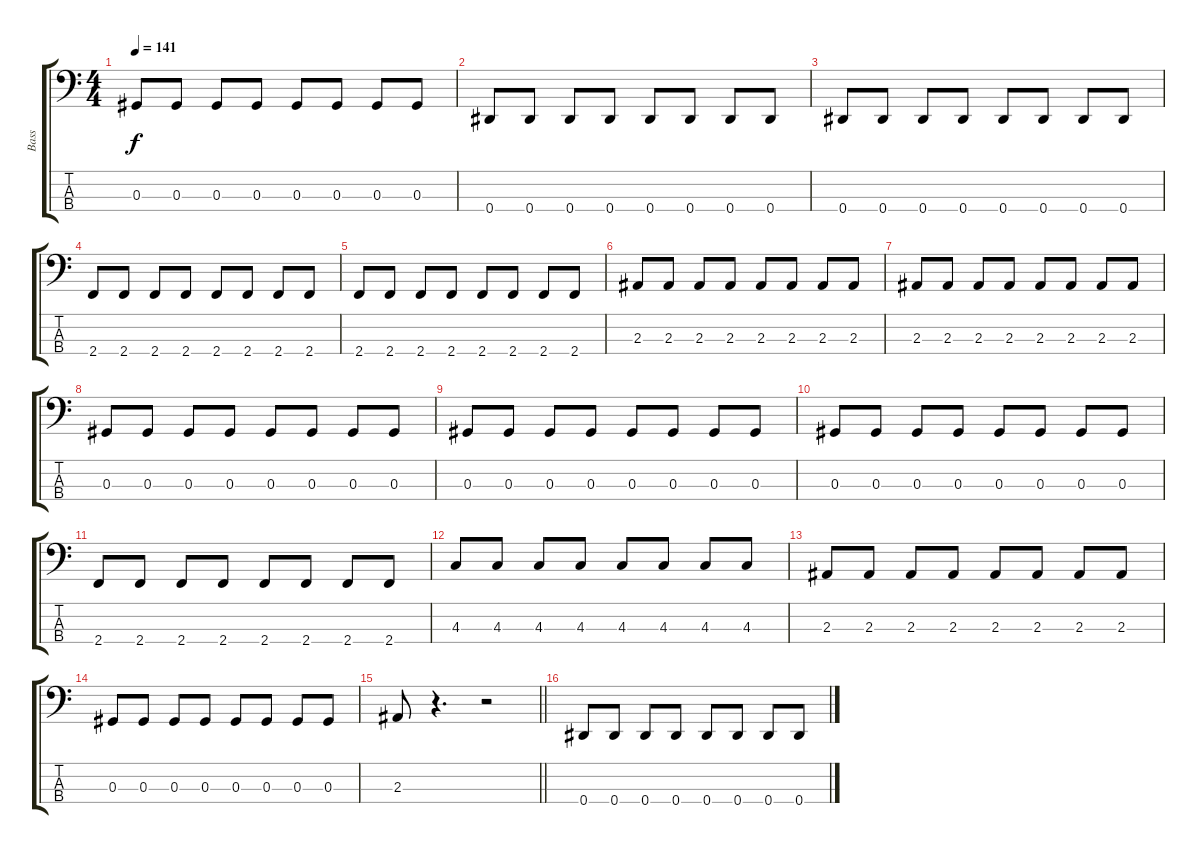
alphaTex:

\track ("Bass" "Bass") {instrument electricbassfinger}
\staff {score tabs}
\tuning (Gb2 Db2 Ab1 Eb1) {hide}
\ts (4 4)
\tempo 141
\clef f4
\ks c
0.3.8{dy f} 0.3.8 0.3.8 0.3.8 0.3.8 0.3.8 0.3.8 0.3.8 |
0.4.8 0.4.8 0.4.8 0.4.8 0.4.8 0.4.8 0.4.8 0.4.8 |
0.4.8 0.4.8 0.4.8 0.4.8 0.4.8 0.4.8 0.4.8 0.4.8 |
2.4.8 2.4.8 2.4.8 2.4.8 2.4.8 2.4.8 2.4.8 2.4.8 |
2.4.8 2.4.8 2.4.8 2.4.8 2.4.8 2.4.8 2.4.8 2.4.8 |
2.3.8 2.3.8 2.3.8 2.3.8 2.3.8 2.3.8 2.3.8 2.3.8 |
2.3.8 2.3.8 2.3.8 2.3.8 2.3.8 2.3.8 2.3.8 2.3.8 |
0.3.8 0.3.8 0.3.8 0.3.8 0.3.8 0.3.8 0.3.8 0.3.8 |
0.3.8 0.3.8 0.3.8 0.3.8 0.3.8 0.3.8 0.3.8 0.3.8 |
0.3.8 0.3.8 0.3.8 0.3.8 0.3.8 0.3.8 0.3.8 0.3.8 |
2.4.8 2.4.8 2.4.8 2.4.8 2.4.8 2.4.8 2.4.8 2.4.8 |
4.3.8 4.3.8 4.3.8 4.3.8 4.3.8 4.3.8 4.3.8 4.3.8 |
2.3.8 2.3.8 2.3.8 2.3.8 2.3.8 2.3.8 2.3.8 2.3.8 |
0.3.8 0.3.8 0.3.8 0.3.8 0.3.8 0.3.8 0.3.8 0.3.8 |
\barLineRight lightlight
2.3.8 r.4{d} r.2 |
0.4.8 0.4.8 0.4.8 0.4.8 0.4.8 0.4.8 0.4.8 0.4.8
